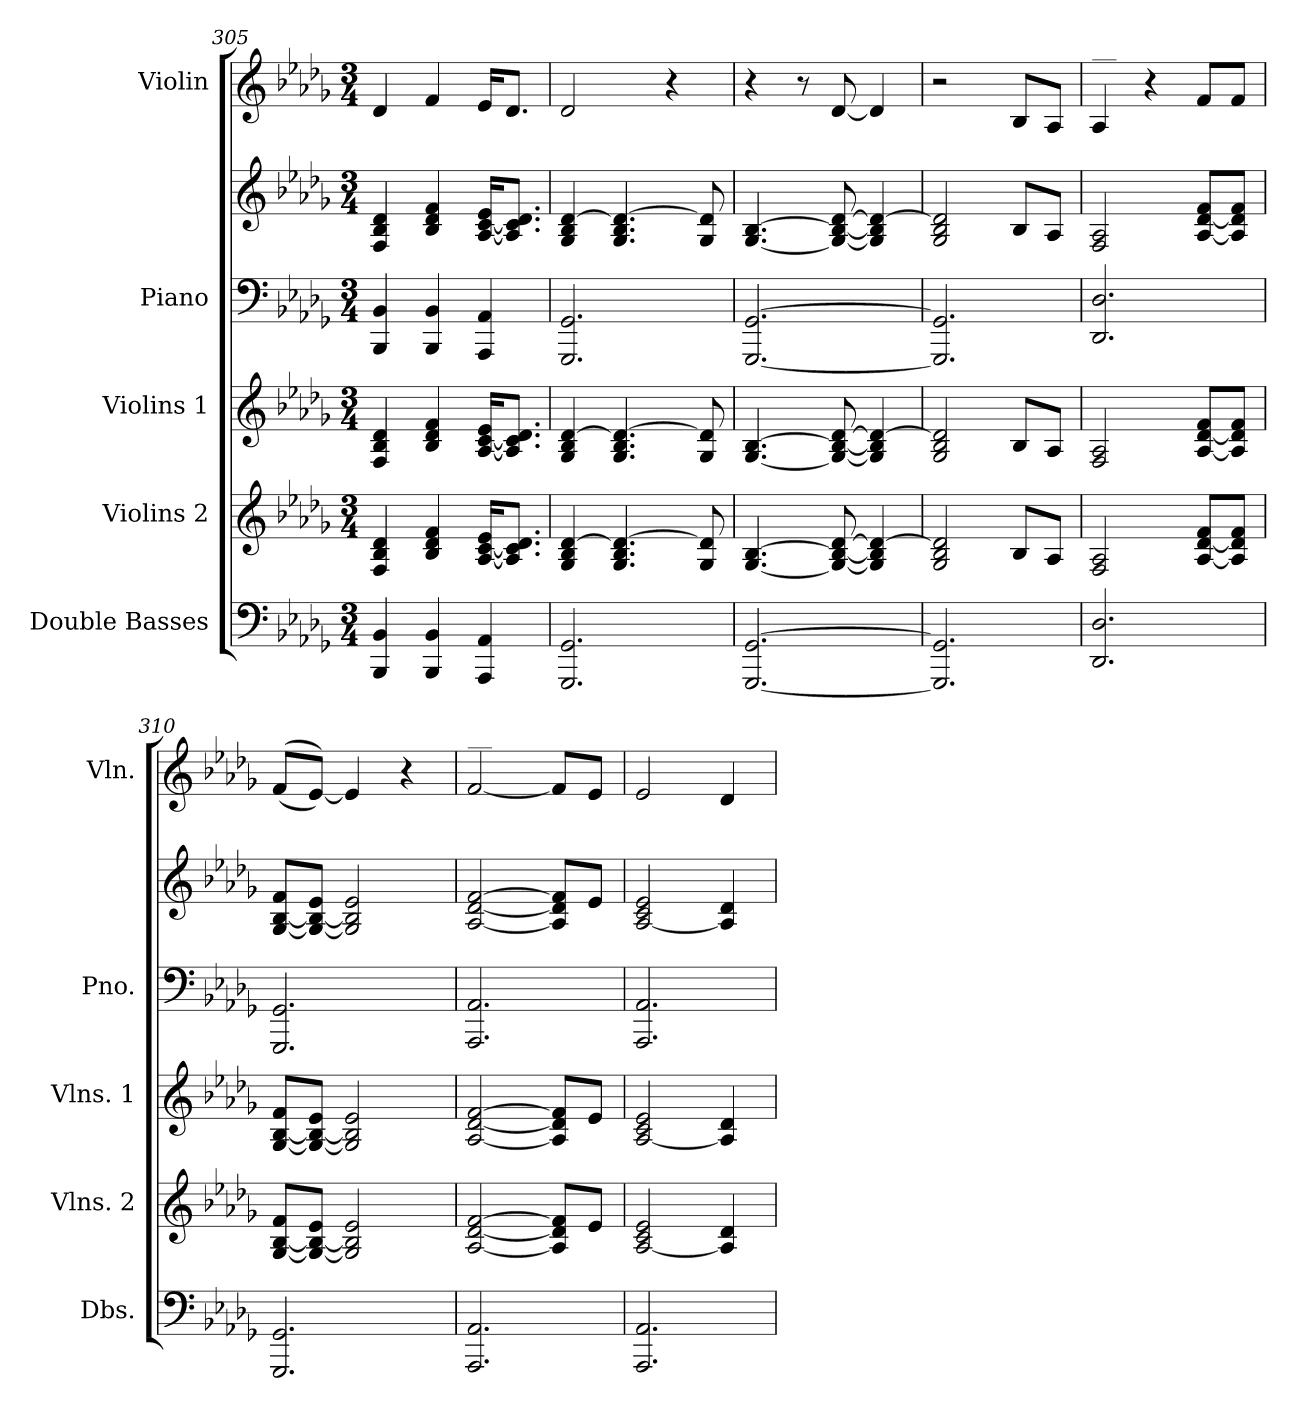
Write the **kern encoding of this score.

**kern	**kern	**kern	**kern	**kern	**kern
*part5	*part4	*part3	*part2	*part2	*part1
*staff6	*staff5	*staff4	*staff3	*staff2	*staff1
*I"Double Basses	*I"Violins 2	*I"Violins 1	*I"Piano	*	*I"Violin
*I'Dbs.	*I'Vlns. 2	*I'Vlns. 1	*I'Pno.	*	*I'Vln.
*clefF4	*clefG2	*clefG2	*clefF4	*clefG2	*clefG2
*k[b-e-a-d-g-]	*k[b-e-a-d-g-]	*k[b-e-a-d-g-]	*k[b-e-a-d-g-]	*k[b-e-a-d-g-]	*k[b-e-a-d-g-]
*D-:	*D-:	*D-:	*D-:	*D-:	*D-:
*M3/4	*M3/4	*M3/4	*M3/4	*M3/4	*M3/4
=305	=305	=305	=305	=305	=305
4BBB-/ 4BB-/	4F/ 4B-/ 4d-/	4F/ 4B-/ 4d-/	4BBB-/ 4BB-/	4F/ 4B-/ 4d-/	4d-/
4BBB-/ 4BB-/	4B-/ 4d-/ 4f/	4B-/ 4d-/ 4f/	4BBB-/ 4BB-/	4B-/ 4d-/ 4f/	4f/
4AAA-/ 4AA-/	[16A-/ [16c/ 16e-/KL	[16A-/ [16c/ 16e-/KL	4AAA-/ 4AA-/	[16A-/ [16c/ 16e-/KL	16e-/KL
.	8.A-/] 8.c/] 8.d-/J	8.A-/] 8.c/] 8.d-/J	.	8.A-/] 8.c/] 8.d-/J	8.d-/J
!!LO:PB:g=z
=306	=306	=306	=306	=306	=306
2.GGG-/ 2.GG-/	4G-/ 4B-/ [4d-/	4G-/ 4B-/ [4d-/	2.GGG-/ 2.GG-/	4G-/ 4B-/ [4d-/	2d-/
.	4.G-/ 4.B-/ 4.d-/_	4.G-/ 4.B-/ 4.d-/_	.	4.G-/ 4.B-/ 4.d-/_	.
.	.	.	.	.	4r
.	8G-/ 8d-/]	8G-/ 8d-/]	.	8G-/ 8d-/]	.
!!LO:PB:g=z
=307	=307	=307	=307	=307	=307
[2.GGG-/ [2.GG-/	[4.G-/ [4.B-/	[4.G-/ [4.B-/	[2.GGG-/ [2.GG-/	[4.G-/ [4.B-/	4r
.	.	.	.	.	8r
.	8G-/_ 8B-/_ [8d-/	8G-/_ 8B-/_ [8d-/	.	8G-/_ 8B-/_ [8d-/	[8d-/
.	4G-/] 4B-/] 4d-/_	4G-/] 4B-/] 4d-/_	.	4G-/] 4B-/] 4d-/_	4d-/]
=308	=308	=308	=308	=308	=308
2.GGG-/] 2.GG-/]	2G-/ 2B-/ 2d-/]	2G-/ 2B-/ 2d-/]	2.GGG-/] 2.GG-/]	2G-/ 2B-/ 2d-/]	2r
.	8B-/L	8B-/L	.	8B-/L	8B-/L
.	8A-/J	8A-/J	.	8A-/J	8A-/J
=309	=309	=309	=309	=309	=309
!	!	!	!	!	!LO:TX:a:t=__
2.DD-/ 2.D-/	2F/ 2A-/	2F/ 2A-/	2.DD-/ 2.D-/	2F/ 2A-/	4A-/
.	.	.	.	.	4r
.	[8A-/ [8d-/ 8f/L	[8A-/ [8d-/ 8f/L	.	[8A-/ [8d-/ 8f/L	8f/L
.	8A-/] 8d-/] 8f/J	8A-/] 8d-/] 8f/J	.	8A-/] 8d-/] 8f/J	8f/J
=310	=310	=310	=310	=310	=310
2.GGG-/ 2.GG-/	[8G-/ [8B-/ 8f/L	[8G-/ [8B-/ 8f/L	2.GGG-/ 2.GG-/	[8G-/ [8B-/ 8f/L	((8f/L
.	8G-/_ 8B-/_ 8e-/J	8G-/_ 8B-/_ 8e-/J	.	8G-/_ 8B-/_ 8e-/J	[8e-/J))
.	2G-/] 2B-/] 2e-/	2G-/] 2B-/] 2e-/	.	2G-/] 2B-/] 2e-/	4e-/]
.	.	.	.	.	4r
=311	=311	=311	=311	=311	=311
!	!	!	!	!	!LO:TX:a:t=__
2.AAA-/ 2.AA-/	[2A-/ [2d-/ [2f/	[2A-/ [2d-/ [2f/	2.AAA-/ 2.AA-/	[2A-/ [2d-/ [2f/	[2f/
.	8A-/] 8d-/] 8f/]L	8A-/] 8d-/] 8f/]L	.	8A-/] 8d-/] 8f/]L	8f/L]
.	8e-/J	8e-/J	.	8e-/J	8e-/J
=312	=312	=312	=312	=312	=312
2.AAA-/ 2.AA-/	[2A-/ 2c/ 2e-/	[2A-/ 2c/ 2e-/	2.AAA-/ 2.AA-/	[2A-/ 2c/ 2e-/	2e-/
.	4A-/] 4d-/	4A-/] 4d-/	.	4A-/] 4d-/	4d-/
=	=	=	=	=	=
*-	*-	*-	*-	*-	*-
